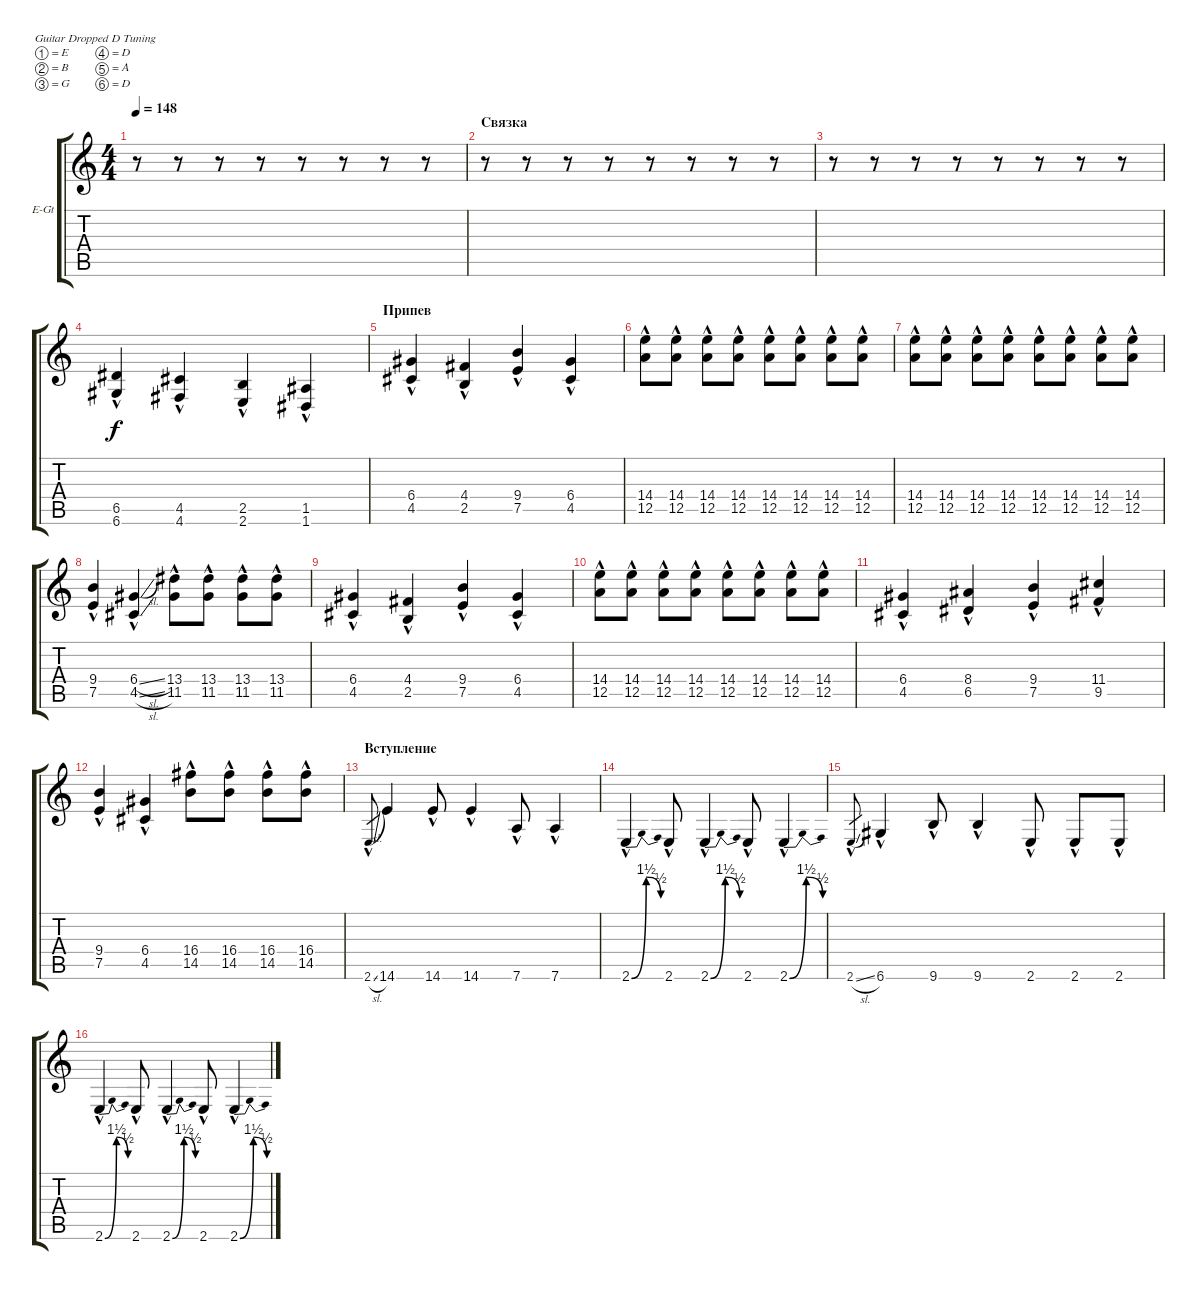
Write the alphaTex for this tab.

\bracketExtendMode groupsimilarinstruments
\firstSystemTrackNameOrientation horizontal
\otherSystemsTrackNameOrientation horizontal
\track ("Electric Guitar 2" "E-Gt") {instrument distortionguitar}
\staff {score tabs}
\tuning (E4 B3 G3 D3 A2 D2)
\ts (4 4)
\tempo 148
\clef g2
\ks c
r.8{dy f} r.8 r.8 r.8 r.8 r.8 r.8 r.8 |
\section ("" "Связка")
r.8 r.8 r.8 r.8 r.8 r.8 r.8 r.8 |
r.8 r.8 r.8 r.8 r.8 r.8 r.8 r.8 |
(6.6{hac} 6.5{hac}).4 (4.6{hac} 4.5{hac}).4 (2.6{hac} 2.5{hac}).4 (1.6{hac} 1.5{hac}).4 |
\section ("" "Припев")
(4.5{hac} 6.4{hac}).4 (2.5{hac} 4.4{hac}).4 (7.5{hac} 9.4{hac}).4 (4.5{hac} 6.4{hac}).4 |
(12.5{hac} 14.4{hac}).8 (12.5{hac} 14.4{hac}).8 (12.5{hac} 14.4{hac}).8 (12.5{hac} 14.4{hac}).8 (12.5{hac} 14.4{hac}).8 (12.5{hac} 14.4{hac}).8 (12.5{hac} 14.4{hac}).8 (12.5{hac} 14.4{hac}).8 |
(12.5{hac} 14.4{hac}).8 (12.5{hac} 14.4{hac}).8 (12.5{hac} 14.4{hac}).8 (12.5{hac} 14.4{hac}).8 (12.5{hac} 14.4{hac}).8 (12.5{hac} 14.4{hac}).8 (12.5{hac} 14.4{hac}).8 (12.5{hac} 14.4{hac}).8 |
(9.4{hac} 7.5{hac}).4 (4.5{sl hac} 6.4{sl hac}).4 (11.5{hac} 13.4{hac}).8 (13.4{hac} 11.5{hac}).8 (13.4{hac} 11.5{hac}).8 (13.4{hac} 11.5{hac}).8 |
(4.5{hac} 6.4{hac}).4 (2.5{hac} 4.4{hac}).4 (7.5{hac} 9.4{hac}).4 (4.5{hac} 6.4{hac}).4 |
(12.5{hac} 14.4{hac}).8 (12.5{hac} 14.4{hac}).8 (12.5{hac} 14.4{hac}).8 (12.5{hac} 14.4{hac}).8 (12.5{hac} 14.4{hac}).8 (12.5{hac} 14.4{hac}).8 (12.5{hac} 14.4{hac}).8 (12.5{hac} 14.4{hac}).8 |
(4.5{hac} 6.4{hac}).4 (6.5{hac} 8.4{hac}).4 (7.5{hac} 9.4{hac}).4 (9.5{hac} 11.4{hac}).4 |
(7.5{hac} 9.4{hac}).4 (6.4{hac} 4.5{hac}).4 (14.5{hac} 16.4{hac}).8 (14.5{hac} 16.4{hac}).8 (14.5{hac} 16.4{hac}).8 (14.5{hac} 16.4{hac}).8 |
\section ("" "Вступление")
2.6{sl hac}.8{gr} 14.6.4 14.6{hac}.8 14.6{hac}.4 7.6{hac}.8 7.6{hac}.4 |
2.6{be (bendrelease 0 0 9.6 6 20.4 6 30 2) hac}.4 2.6{hac}.8 2.6{be (bendrelease 0 0 9.6 6 20.4 6 30 2) hac}.4 2.6{hac}.8 2.6{be (bendrelease 0 0 9.6 6 20.4 6 30 2) hac}.4 |
2.6{sl hac}.8{gr} 6.6{hac}.4 9.6{hac}.8 9.6{hac}.4 2.6{hac}.8 2.6{hac}.8 2.6{hac}.8 |
2.6{be (bendrelease 0 0 9.6 6 20.4 6 30 2) hac}.4 2.6{hac}.8 2.6{be (bendrelease 0 0 9.6 6 20.4 6 30 2) hac}.4 2.6{hac}.8 2.6{be (bendrelease 0 0 9.6 6 20.4 6 30 2) hac}.4
